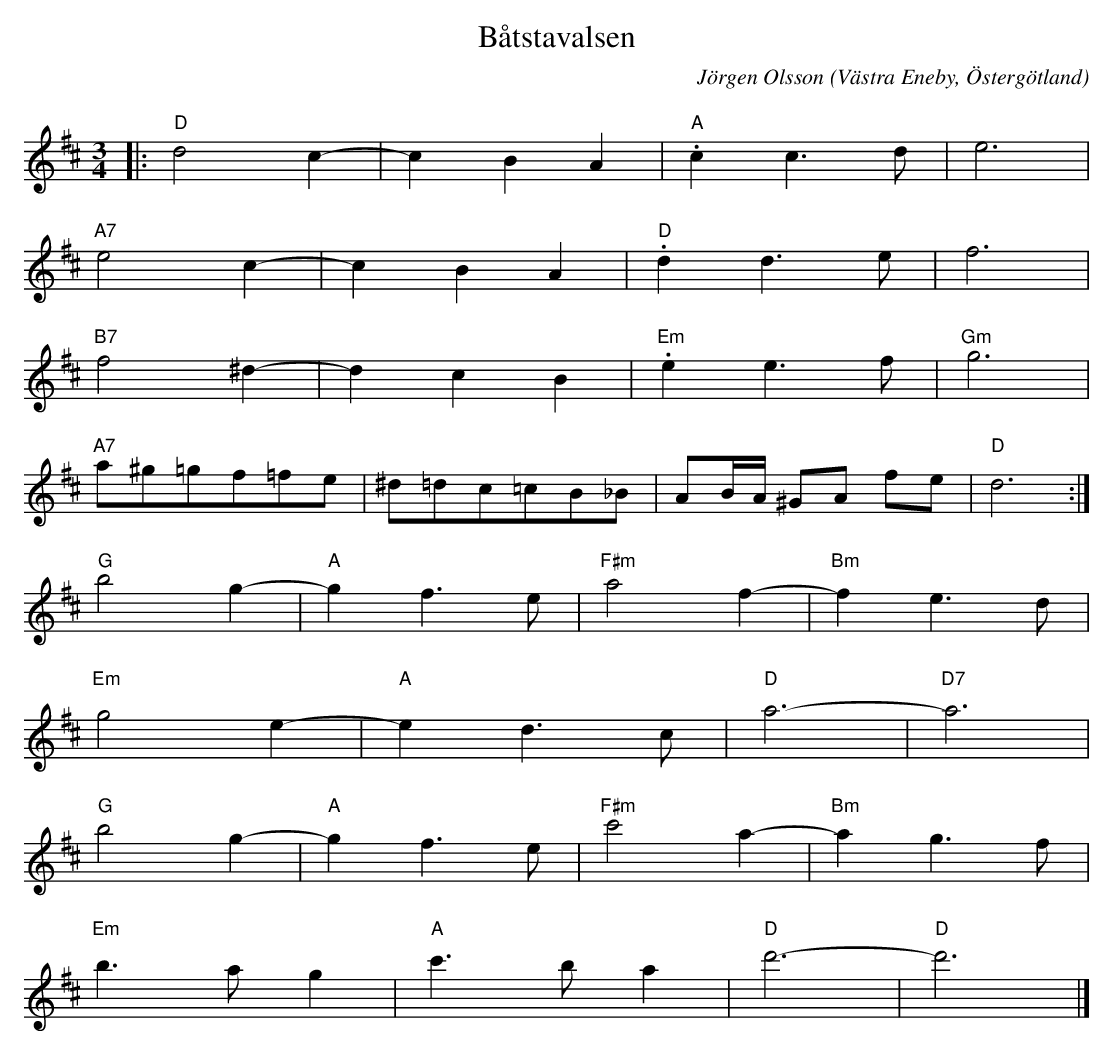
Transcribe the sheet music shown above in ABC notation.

X:1
T:Båtstavalsen
C:Jörgen Olsson
O:Västra Eneby, Östergötland
Q:160
M:3/4
L:1/8
K:D
|:"D"d4 c2-|c2B2A2 |"A".c2 c3 d|e6 |
"A7" e4 c2-|c2B2A2 |"D".d2 d3 e|f6 |
"B7"f4 ^d2-|d2c2B2 |"Em".e2 e3 f|"Gm"g6 |
"A7" a^g=gf=fe|^d=dc=cB_B|AB/2A/2 ^GA fe|"D"d6 :|]
"G"b4 g2-|"A"g2f3e |"F#m"a4 f2-|"Bm"f2e3d |
 "Em"g4 e2-|"A"e2d3c |"D"a6-|"D7"a6 |
"G"b4 g2-|"A"g2f3e |"F#m"c'4 a2-|"Bm"a2g3f |
 "Em"b3 a g2|"A"c'3 b a2 |"D"d'6-|"D"d'6 |]
